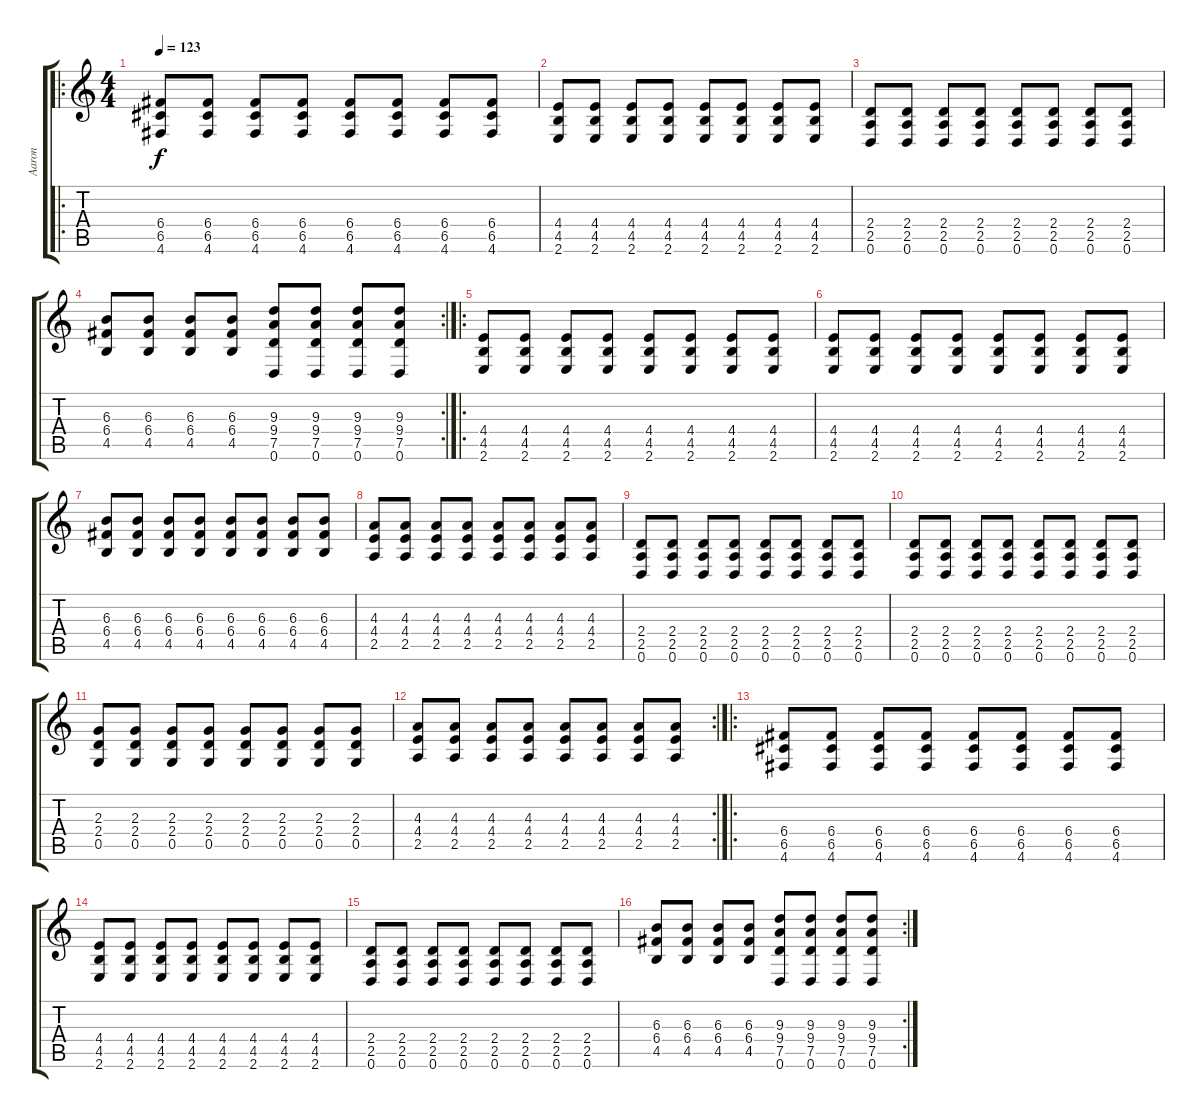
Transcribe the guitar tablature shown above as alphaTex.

\track ("Aaron" "Aaron") {instrument distortionguitar}
\staff {score tabs}
\tuning (D4 A3 F3 C3 G2 D2) {hide}
\ro
\ts (4 4)
\tempo 123
\clef g2
\ks c
(6.4 6.5 4.6).8{dy f} (6.4 6.5 4.6).8 (6.4 6.5 4.6).8 (6.4 6.5 4.6).8 (6.4 6.5 4.6).8 (6.4 6.5 4.6).8 (6.4 6.5 4.6).8 (6.4 6.5 4.6).8 |
(4.4 4.5 2.6).8 (4.4 4.5 2.6).8 (4.4 4.5 2.6).8 (4.4 4.5 2.6).8 (4.4 4.5 2.6).8 (4.4 4.5 2.6).8 (4.4 4.5 2.6).8 (4.4 4.5 2.6).8 |
(2.4 2.5 0.6).8 (2.4 2.5 0.6).8 (2.4 2.5 0.6).8 (2.4 2.5 0.6).8 (2.4 2.5 0.6).8 (2.4 2.5 0.6).8 (2.4 2.5 0.6).8 (2.4 2.5 0.6).8 |
\rc 2
(6.3 6.4 4.5).8 (6.3 6.4 4.5).8 (6.3 6.4 4.5).8 (6.3 6.4 4.5).8 (9.3 9.4 7.5 0.6).8 (9.3 9.4 7.5 0.6).8 (9.3 9.4 7.5 0.6).8 (9.3 9.4 7.5 0.6).8 |
\ro
(4.4 4.5 2.6).8 (4.4 4.5 2.6).8 (4.4 4.5 2.6).8 (4.4 4.5 2.6).8 (4.4 4.5 2.6).8 (4.4 4.5 2.6).8 (4.4 4.5 2.6).8 (4.4 4.5 2.6).8 |
(4.4 4.5 2.6).8 (4.4 4.5 2.6).8 (4.4 4.5 2.6).8 (4.4 4.5 2.6).8 (4.4 4.5 2.6).8 (4.4 4.5 2.6).8 (4.4 4.5 2.6).8 (4.4 4.5 2.6).8 |
(6.3 6.4 4.5).8 (6.3 6.4 4.5).8 (6.3 6.4 4.5).8 (6.3 6.4 4.5).8 (6.3 6.4 4.5).8 (6.3 6.4 4.5).8 (6.3 6.4 4.5).8 (6.3 6.4 4.5).8 |
(4.3 4.4 2.5).8 (4.3 4.4 2.5).8 (4.3 4.4 2.5).8 (4.3 4.4 2.5).8 (4.3 4.4 2.5).8 (4.3 4.4 2.5).8 (4.3 4.4 2.5).8 (4.3 4.4 2.5).8 |
(2.4 2.5 0.6).8 (2.4 2.5 0.6).8 (2.4 2.5 0.6).8 (2.4 2.5 0.6).8 (2.4 2.5 0.6).8 (2.4 2.5 0.6).8 (2.4 2.5 0.6).8 (2.4 2.5 0.6).8 |
(2.4 2.5 0.6).8 (2.4 2.5 0.6).8 (2.4 2.5 0.6).8 (2.4 2.5 0.6).8 (2.4 2.5 0.6).8 (2.4 2.5 0.6).8 (2.4 2.5 0.6).8 (2.4 2.5 0.6).8 |
(2.3 2.4 0.5).8 (2.3 2.4 0.5).8 (2.3 2.4 0.5).8 (2.3 2.4 0.5).8 (2.3 2.4 0.5).8 (2.3 2.4 0.5).8 (2.3 2.4 0.5).8 (2.3 2.4 0.5).8 |
\rc 2
(4.3 4.4 2.5).8 (4.3 4.4 2.5).8 (4.3 4.4 2.5).8 (4.3 4.4 2.5).8 (4.3 4.4 2.5).8 (4.3 4.4 2.5).8 (4.3 4.4 2.5).8 (4.3 4.4 2.5).8 |
\ro
(6.4 6.5 4.6).8 (6.4 6.5 4.6).8 (6.4 6.5 4.6).8 (6.4 6.5 4.6).8 (6.4 6.5 4.6).8 (6.4 6.5 4.6).8 (6.4 6.5 4.6).8 (6.4 6.5 4.6).8 |
(4.4 4.5 2.6).8 (4.4 4.5 2.6).8 (4.4 4.5 2.6).8 (4.4 4.5 2.6).8 (4.4 4.5 2.6).8 (4.4 4.5 2.6).8 (4.4 4.5 2.6).8 (4.4 4.5 2.6).8 |
(2.4 2.5 0.6).8 (2.4 2.5 0.6).8 (2.4 2.5 0.6).8 (2.4 2.5 0.6).8 (2.4 2.5 0.6).8 (2.4 2.5 0.6).8 (2.4 2.5 0.6).8 (2.4 2.5 0.6).8 |
\rc 2
(6.3 6.4 4.5).8 (6.3 6.4 4.5).8 (6.3 6.4 4.5).8 (6.3 6.4 4.5).8 (9.3 9.4 7.5 0.6).8 (9.3 9.4 7.5 0.6).8 (9.3 9.4 7.5 0.6).8 (9.3 9.4 7.5 0.6).8
